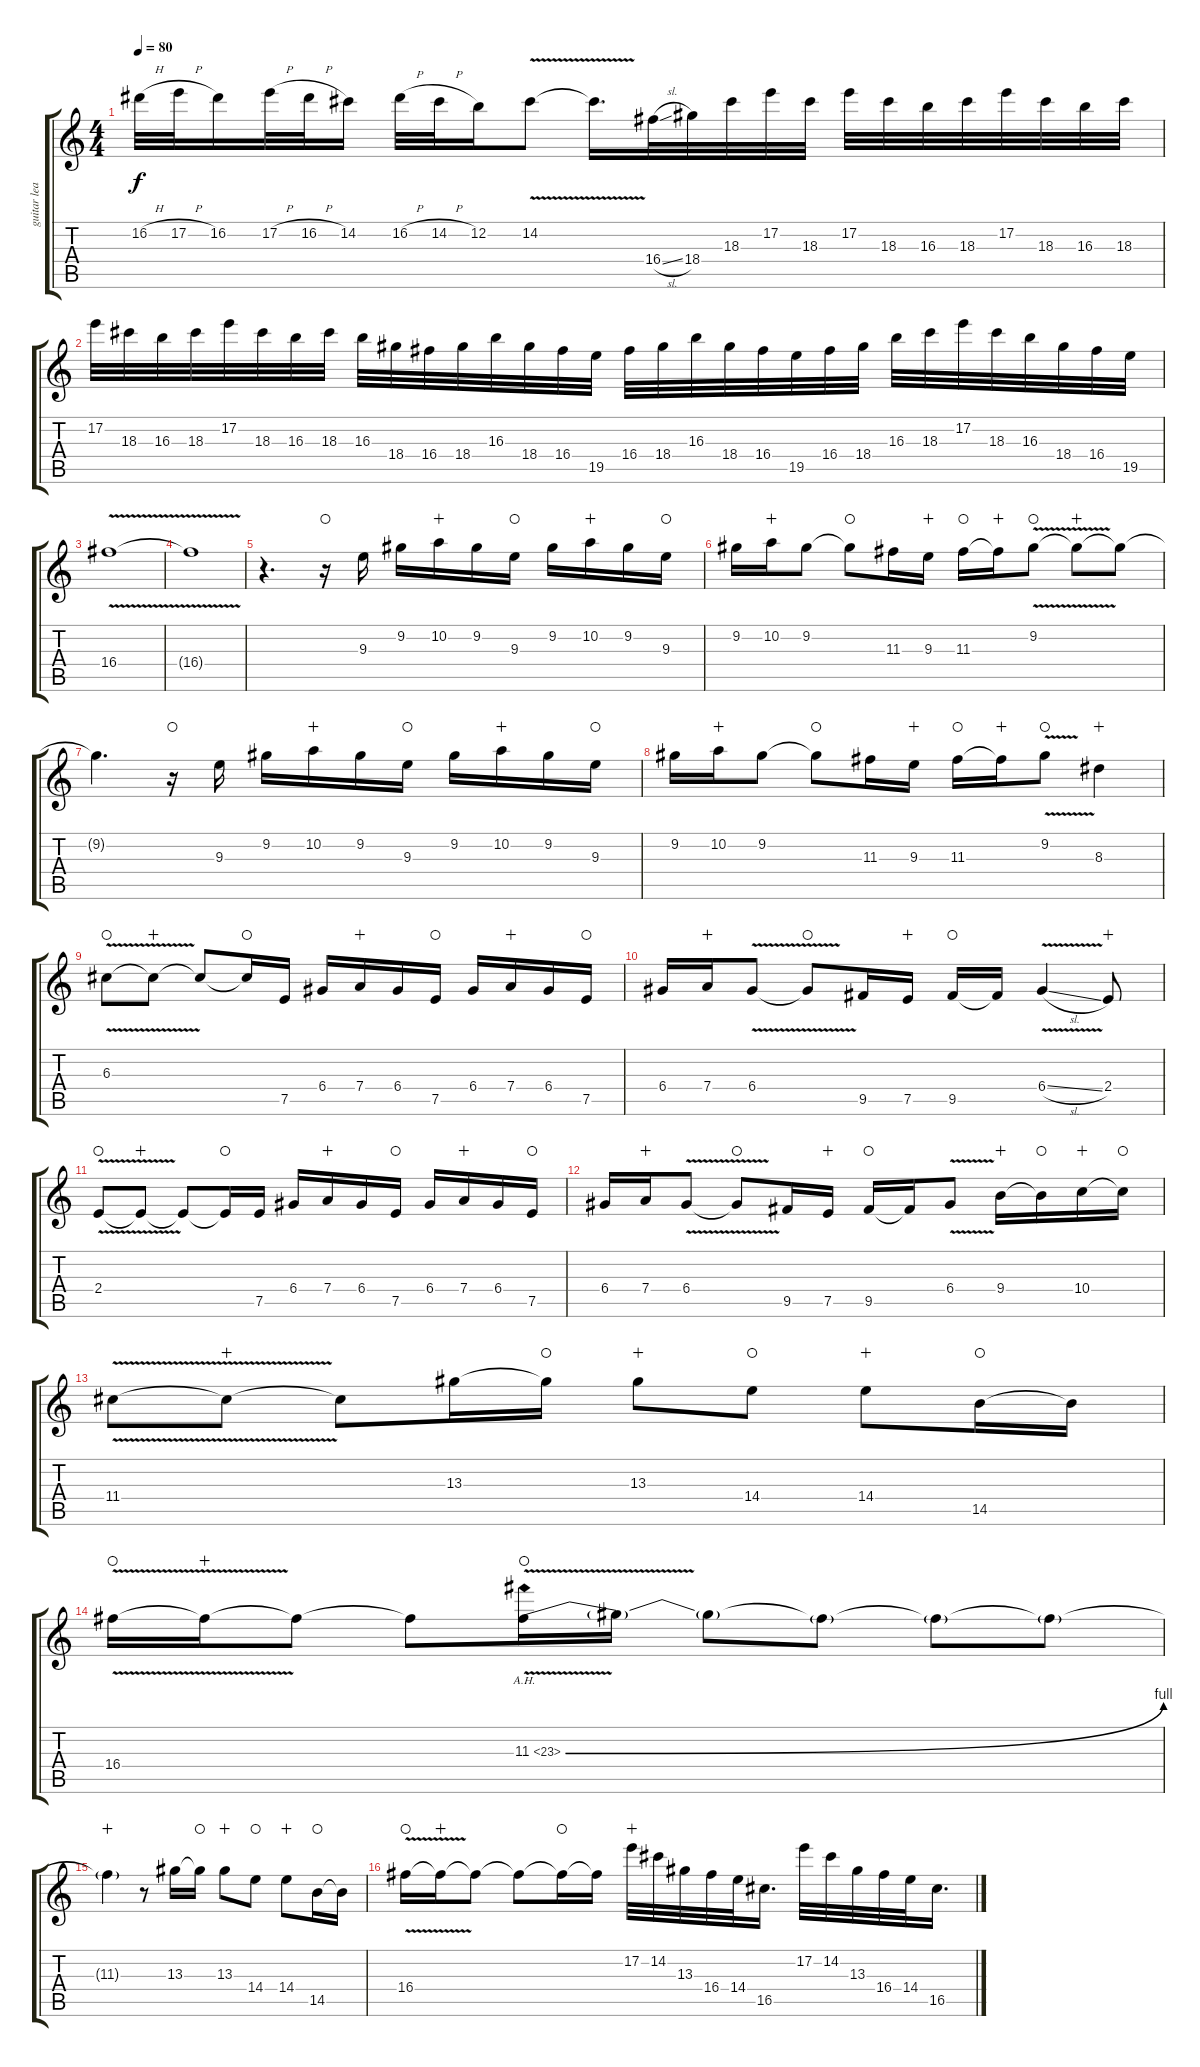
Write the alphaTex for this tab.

\track ("guitar lead" "guitar lea") {instrument electricguitarclean}
\staff {score tabs}
\tuning (E4 B3 G3 D3 A2 E2) {hide}
\ts (4 4)
\tempo 80
\clef g2
\ks c
16.2{h}.32{dy f} 17.2{h}.32 16.2.16 17.2{h}.32 16.2{h}.32 14.2.16 16.2{h}.32 14.2{h}.32 12.2.16 14.2{v}.8 14.2{t}.16{d} 16.4{sl}.32 18.4.32 18.3.32 17.2.32 18.3.32 17.2.32 18.3.32 16.3.32 18.3.32 17.2.32 18.3.32 16.3.32 18.3.32 |
17.2.32 18.3.32 16.3.32 18.3.32 17.2.32 18.3.32 16.3.32 18.3.32 16.3.32 18.4.32 16.4.32 18.4.32 16.3.32 18.4.32 16.4.32 19.5.32 16.4.32 18.4.32 16.3.32 18.4.32 16.4.32 19.5.32 16.4.32 18.4.32 16.3.32 18.3.32 17.2.32 18.3.32 16.3.32 18.4.32 16.4.32 19.5.32 |
16.4{v}.1 |
16.4{t}.1 |
r.4{d} r.16{waho} 9.3.16 9.2.16 10.2.16{wahc} 9.2.16 9.3.16{waho} 9.2.16 10.2.16{wahc} 9.2.16 9.3.16{waho} |
9.2.16 10.2.16{wahc} 9.2.8 9.2{t}.8{waho} 11.3.16 9.3.16{wahc} 11.3.16{waho} 11.3{t}.16{wahc} 9.2{v}.8{waho} 9.2{t}.8{wahc} 9.2{t}.8 |
9.2{t}.4{d} r.16{waho} 9.3.16 9.2.16 10.2.16{wahc} 9.2.16 9.3.16{waho} 9.2.16 10.2.16{wahc} 9.2.16 9.3.16{waho} |
9.2.16 10.2.16{wahc} 9.2.8 9.2{t}.8{waho} 11.3.16 9.3.16{wahc} 11.3.16{waho} 11.3{t}.16{wahc} 9.2{v}.8{waho} 8.3.4{wahc} |
6.3{v}.8{waho} 6.3{t}.8{wahc} 6.3{t}.8 6.3{t}.16{waho} 7.5.16 6.4.16 7.4.16{wahc} 6.4.16 7.5.16{waho} 6.4.16 7.4.16{wahc} 6.4.16 7.5.16{waho} |
6.4.16 7.4.16{wahc} 6.4{v}.8 6.4{t}.8{waho} 9.5.16 7.5.16{wahc} 9.5.16{waho} 9.5{t}.16 6.4{v sl}.4 2.4.8{wahc} |
2.4{v}.8{waho} 2.4{t}.8{wahc} 2.4{t}.8 2.4{t}.16{waho} 7.5.16 6.4.16 7.4.16{wahc} 6.4.16 7.5.16{waho} 6.4.16 7.4.16{wahc} 6.4.16 7.5.16{waho} |
6.4.16 7.4.16{wahc} 6.4{v}.8 6.4{t}.8{waho} 9.5.16 7.5.16{wahc} 9.5.16{waho} 9.5{t}.16 6.4{v}.8 9.4.16{wahc} 9.4{t}.16{waho} 10.4.16{wahc} 10.4{t}.16{waho} |
11.4{v}.8 11.4{t}.8{wahc} 11.4{t}.8 13.3.16 13.3{t}.16{waho} 13.3.8{wahc} 14.4.8{waho} 14.4.8{wahc} 14.5.16{waho} 14.5{t}.16 |
16.4{v}.16{waho} 16.4{t}.16{wahc} 16.4{t}.8 16.4{t}.8 11.3{be (bend 0 0 60 4) ah 12 v}.16{waho} 11.3{t}.16 11.3{t}.8 11.3{t}.8 11.3{t}.8 11.3{t}.8 |
11.3{t}.4{wahc} r.8 13.3.16 13.3{t}.16{waho} 13.3.8{wahc} 14.4.8{waho} 14.4.8{wahc} 14.5.16{waho} 14.5{t}.16 |
16.4{v}.16{waho} 16.4{t}.16{wahc} 16.4{t}.8 16.4{t}.8 16.4{t}.16{waho} 16.4{t}.16 17.2.32{wahc} 14.2.32 13.3.32 16.4.32 14.4.32 16.5.16{d} 17.2.32 14.2.32 13.3.32 16.4.32 14.4.32 16.5.16{d}
